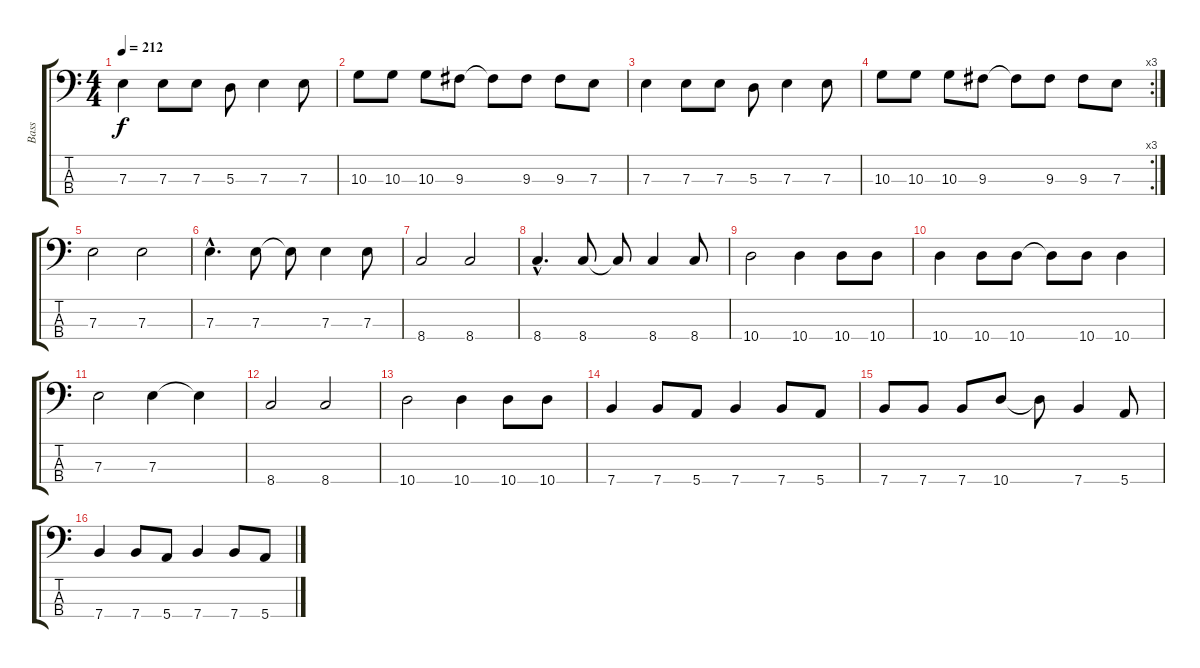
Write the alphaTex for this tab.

\track ("Bass" "Bass") {instrument electricbasspick}
\staff {score tabs}
\tuning (G2 D2 A1 E1) {hide}
\ts (4 4)
\tempo 212
\clef f4
\ks c
7.3.4{dy f instrument electricbasspick} 7.3.8 7.3.8 5.3.8 7.3.4 7.3.8 |
10.3.8 10.3.8 10.3.8 9.3.8 9.3{t}.8 9.3.8 9.3.8 7.3.8 |
7.3.4 7.3.8 7.3.8 5.3.8 7.3.4 7.3.8 |
\rc 3
10.3.8 10.3.8 10.3.8 9.3.8 9.3{t}.8 9.3.8 9.3.8 7.3.8 |
7.3.2 7.3.2 |
7.3{hac}.4{d} 7.3.8 7.3{t}.8 7.3.4 7.3.8 |
8.4.2 8.4.2 |
8.4{hac}.4{d} 8.4.8 8.4{t}.8 8.4.4 8.4.8 |
10.4.2 10.4.4 10.4.8 10.4.8 |
10.4.4 10.4.8 10.4.8 10.4{t}.8 10.4.8 10.4.4 |
7.3.2 7.3.4 7.3{t}.4 |
8.4.2 8.4.2 |
10.4.2 10.4.4 10.4.8 10.4.8 |
7.4.4 7.4.8 5.4.8 7.4.4 7.4.8 5.4.8 |
7.4.8 7.4.8 7.4.8 10.4.8 10.4{t}.8 7.4.4 5.4.8 |
7.4.4 7.4.8 5.4.8 7.4.4 7.4.8 5.4.8
